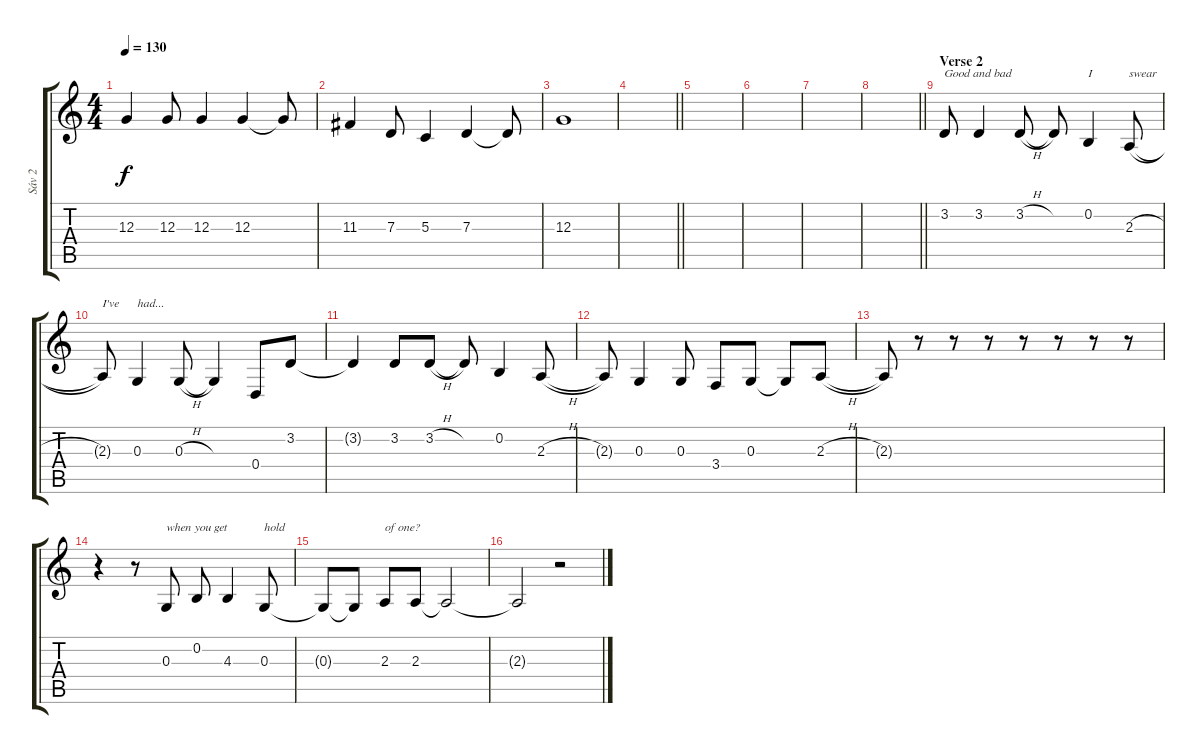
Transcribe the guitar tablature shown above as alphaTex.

\track ("Sáv 2" "Sáv 2") {instrument altosax}
\staff {score tabs}
\tuning (E4 B3 G3 D3 A2 E2) {hide}
\ts (4 4)
\tempo 130
\clef g2
\ks c
12.3.4{dy f} 12.3.8 12.3.4 12.3.4 12.3{t}.8 |
11.3.4 7.3.8 5.3.4 7.3.4 7.3{t}.8 |
12.3.1 |
\barLineRight lightlight
|
|
|
|
\barLineRight lightlight
|
\section ("" "Verse 2")
3.2.8{txt "Good and bad"} 3.2.4 3.2{h}.8 3.2{t}.8 0.2.4{txt "I"} 2.3{h}.8{txt "swear"} |
2.3{t}.8{txt "I've"} 0.3.4{txt "had..."} 0.3{h}.8 0.3{t}.4 0.4.8 3.2.8 |
3.2{t}.4 3.2.8 3.2{h}.8 3.2{t}.8 0.2.4 2.3{h}.8 |
2.3{t}.8 0.3.4 0.3.8 3.4.8 0.3.8 0.3{t}.8 2.3{h}.8 |
2.3{t}.8 r.8 r.8 r.8 r.8 r.8 r.8 r.8 |
r.4 r.8 0.3.8{txt "when you get"} 0.2.8 4.3.4 0.3.8{txt "hold"} |
0.3{t}.8 0.3{t}.8 2.3.8{txt "of one?"} 2.3.8 2.3{t}.2 |
2.3{t}.2 r.2
